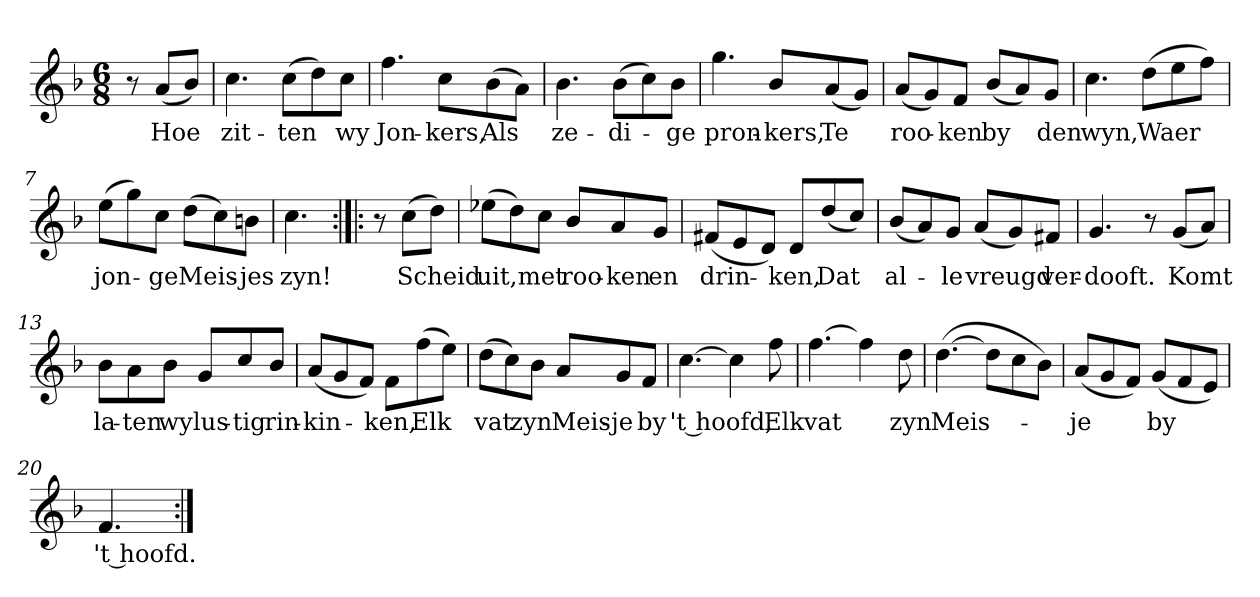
**kern	**text
*part1	*part1
*staff1	*staff1
*clefG2	*
*k[b-]	*
*F:	*
*M6/8	*
*MM120	*
=	=
8r	.
(8a/L	Hoe
8b-/J)	.
=1	=1
4.cc	zit-
(8cc\L	-ten
8dd\)	.
8cc\J	wy
=2	=2
4.ff	Jon-
8cc\L	-kers,
(8b-\	Als
8a\J)	.
=3	=3
4.b-	ze-
(8b-\L	-di-
8cc\)	.
8b-\J	-ge
=4	=4
4.gg	pron-
8b-/L	-kers,
(8a/	Te
8g/J)	.
=5	=5
(8a/L	roo-
8g/)	.
8f/J	-ken
(8b-/L	by
8a/)	.
8g/J	den
=6	=6
4.cc	wyn,
(8dd\L	Waer
8ee\	.
8ff\J)	.
=7	=7
(8ee\L	jon-
8gg\)	.
8cc\J	-ge
(8dd\L	Meis-
8cc\)	.
8bn\J	-jes
=8	=8
4.cc	zyn!
=:|!|:	=:|!|:
8r	.
(8cc\L	Scheid
8dd\J)	.
=9	=9
(8ee-X\L	uit,
8dd\)	.
8cc\J	met
8b-/L	roo-
8a/	-ken
8g/J	en
=10	=10
(8f#X/L	drin-
8e/	.
8d/J)	.
8d/L	-ken,
(8dd/	Dat
8cc/J)	.
=11	=11
(8b-/L	al-
8a/)	.
8g/J	-le
(8a/L	vreugd
8g/)	.
8f#X/J	ver-
=12	=12
4.g	-dooft.
8r	.
(8g/L	Komt
8a/J)	.
=13	=13
8b-\L	la-
8a\	-ten
8b-\J	wy
8g/L	lus-
8cc/	-tig
8b-/J	rin-
=14	=14
(8a/L	-kin-
8g/	.
8f/J)	.
8f\L	-ken,
(8ff\	Elk
8ee\J)	.
=15	=15
(8dd\L	vat
8cc\)	.
8b-\J	zyn
8a/L	Meis-
8g/	-je
8f/J	by
=16	=16
[4.cc	't hoofd,
4cc]	.
8ff	Elk
=17	=17
[4.ff	vat
4ff]	.
8dd	zyn
=18	=18
([4.dd	Meis-
8dd\L]	.
8cc\	.
8b-\J)	.
=19	=19
(8a/L	-je
8g/	.
8f/J)	.
(8g/L	by
8f/	.
8e/J)	.
=20	=20
4.f	't hoofd.
=:|!	=:|!
*-	*-
